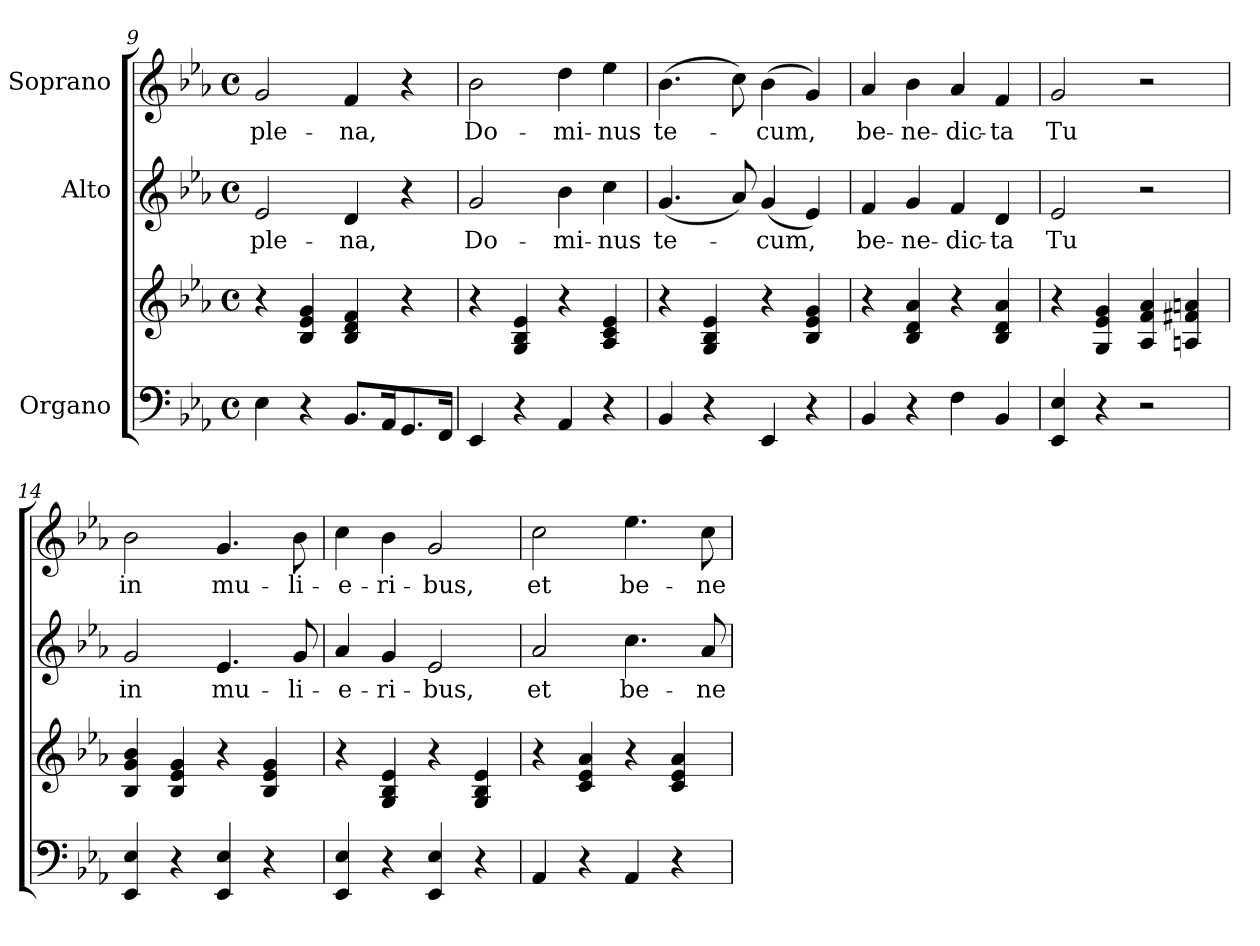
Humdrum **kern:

**kern	**kern	**kern	**text	**kern	**text
*part3	*part3	*part2	*part2	*part1	*part1
*staff4	*staff3	*staff2	*staff2	*staff1	*staff1
*I"Organo	*	*I"Alto	*	*I"Soprano	*
*clefF4	*clefG2	*clefG2	*	*clefG2	*
*k[b-e-a-]	*k[b-e-a-]	*k[b-e-a-]	*	*k[b-e-a-]	*
*E-:	*E-:	*E-:	*	*E-:	*
*M4/4	*M4/4	*M4/4	*	*M4/4	*
*met(c)	*met(c)	*met(c)	*	*met(c)	*
=9	=9	=9	=9	=9	=9
!	!	!	!LO:LY:b:color=#000000	!	!
!	!	!	!	!	!LO:LY:b:color=#000000
4E-i\	4r	2e-i/	ple-	2gi/	ple-
4r	4B-i/ 4e-i 4gi	.	.	.	.
!	!	!	!LO:LY:b:color=#000000	!	!
!	!	!	!	!	!LO:LY:b:color=#000000
8.BB-i/L	4B-i/ 4di 4fi	4di/	-na,	4fi/	-na,
16AA-i/k	.	.	.	.	.
8.GGi/	4r	4r	.	4r	.
16FFi/Jk	.	.	.	.	.
=10	=10	=10	=10	=10	=10
!	!	!	!LO:LY:b:color=#000000	!	!
!	!	!	!	!	!LO:LY:b:color=#000000
4EE-i/	4r	2gi/	Do-	2b-i\	Do-
4r	4Gi/ 4B-i 4e-i	.	.	.	.
!	!	!	!LO:LY:b:color=#000000	!	!
!	!	!	!	!	!LO:LY:b:color=#000000
4AA-i/	4r	4b-i\	-mi-	4ddi\	-mi-
!	!	!	!LO:LY:b:color=#000000	!	!
!	!	!	!	!	!LO:LY:b:color=#000000
4r	4A-i/ 4ci 4e-i	4cci\	-nus	4ee-i\	-nus
=11	=11	=11	=11	=11	=11
!	!	!	!LO:LY:b:color=#000000	!	!
!	!	!	!	!	!LO:LY:b:color=#000000
4BB-i/	4r	(4.gi/	te-	(4.b-i\	te-
4r	4Gi/ 4B-i 4e-i	.	.	.	.
.	.	8a-i/)	.	8cci\)	.
!	!	!	!LO:LY:b:color=#000000	!	!
!	!	!	!	!	!LO:LY:b:color=#000000
4EE-i/	4r	(4gi/	-cum,	(4b-i\	-cum,
4r	4B-i/ 4e-i 4gi	4e-i/)	.	4gi/)	.
!!LO:LB:g=z
=12	=12	=12	=12	=12	=12
!	!	!	!LO:LY:b:color=#000000	!	!
!	!	!	!	!	!LO:LY:b:color=#000000
4BB-i/	4r	4fi/	be-	4a-i/	be-
!	!	!	!LO:LY:b:color=#000000	!	!
!	!	!	!	!	!LO:LY:b:color=#000000
4r	4B-i/ 4di 4a-i	4gi/	-ne-	4b-i\	-ne-
!	!	!	!LO:LY:b:color=#000000	!	!
!	!	!	!	!	!LO:LY:b:color=#000000
4Fi\	4r	4fi/	-dic-	4a-i/	-dic-
!	!	!	!LO:LY:b:color=#000000	!	!
!	!	!	!	!	!LO:LY:b:color=#000000
4BB-i/	4B-i/ 4di 4a-i	4di/	-ta	4fi/	-ta
=13	=13	=13	=13	=13	=13
!	!	!	!LO:LY:b:color=#000000	!	!
!	!	!	!	!	!LO:LY:b:color=#000000
4EE-i/ 4E-i	4r	2e-i/	Tu	2gi/	Tu
4r	4Gi/ 4e-i 4gi	.	.	.	.
2r	4A-i/ 4fi 4a-i	2r	.	2r	.
.	4Ani/ 4f#Xi 4ani	.	.	.	.
=14	=14	=14	=14	=14	=14
!	!	!	!LO:LY:b:color=#000000	!	!
!	!	!	!	!	!LO:LY:b:color=#000000
4EE-i/ 4E-i	4B-i/ 4gi 4b-i	2gi/	in	2b-i\	in
4r	4B-i/ 4e-i 4gi	.	.	.	.
!	!	!	!LO:LY:b:color=#000000	!	!
!	!	!	!	!	!LO:LY:b:color=#000000
4EE-i/ 4E-i	4r	4.e-i/	mu-	4.gi/	mu-
4r	4B-i/ 4e-i 4gi	.	.	.	.
!	!	!	!LO:LY:b:color=#000000	!	!
!	!	!	!	!	!LO:LY:b:color=#000000
.	.	8gi/	-li-	8b-i\	-li-
=15	=15	=15	=15	=15	=15
!	!	!	!LO:LY:b:color=#000000	!	!
!	!	!	!	!	!LO:LY:b:color=#000000
4EE-i/ 4E-i	4r	4a-i/	-e-	4cci\	-e-
!	!	!	!LO:LY:b:color=#000000	!	!
!	!	!	!	!	!LO:LY:b:color=#000000
4r	4Gi/ 4B-i 4e-i	4gi/	-ri-	4b-i\	-ri-
!	!	!	!LO:LY:b:color=#000000	!	!
!	!	!	!	!	!LO:LY:b:color=#000000
4EE-i/ 4E-i	4r	2e-i/	-bus,	2gi/	-bus,
4r	4Gi/ 4B-i 4e-i	.	.	.	.
=16	=16	=16	=16	=16	=16
!	!	!	!LO:LY:b:color=#000000	!	!
!	!	!	!	!	!LO:LY:b:color=#000000
4AA-i/	4r	2a-i/	et	2cci\	et
4r	4ci/ 4e-i 4a-i	.	.	.	.
!	!	!	!LO:LY:b:color=#000000	!	!
!	!	!	!	!	!LO:LY:b:color=#000000
4AA-i/	4r	4.cci\	be-	4.ee-i\	be-
4r	4ci/ 4e-i 4a-i	.	.	.	.
!	!	!	!LO:LY:b:color=#000000	!	!
!	!	!	!	!	!LO:LY:b:color=#000000
.	.	8a-i/	-ne-	8cci\	-ne-
=	=	=	=	=	=
*-	*-	*-	*-	*-	*-
